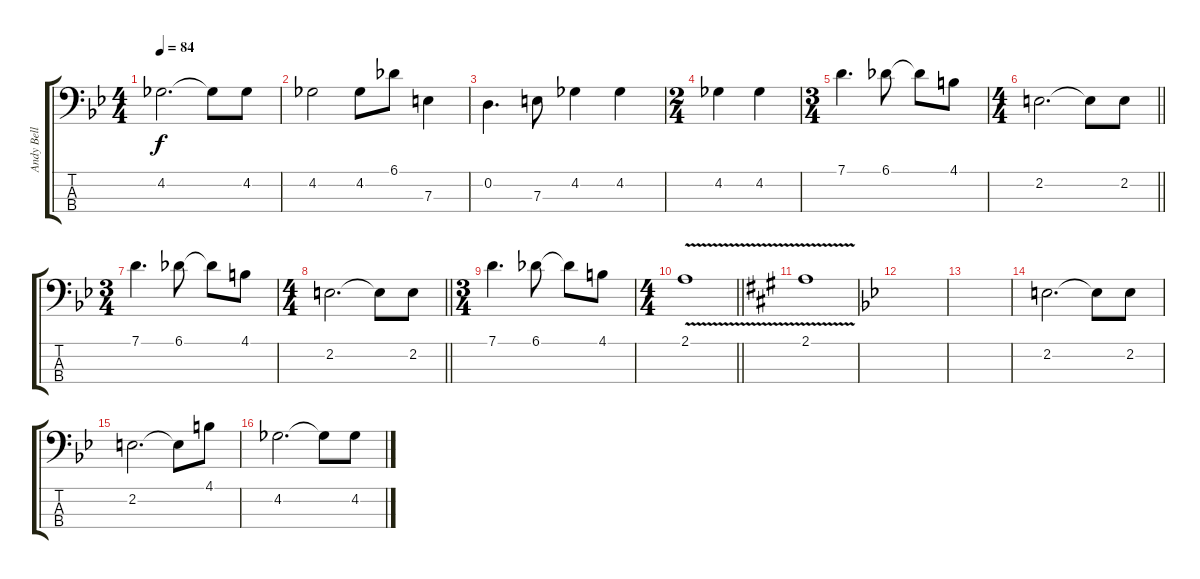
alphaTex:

\track ("Andy Bell" "Andy Bell") {instrument electricbassfinger}
\staff {score tabs}
\tuning (G2 D2 A1 E1) {hide}
\ts (4 4)
\tempo 84
\clef f4
\ks bb
4.2.2{d dy f} 4.2{t}.8 4.2.8 |
4.2.2 4.2.8 6.1.8 7.3.4 |
0.2.4{d} 7.3.8 4.2.4 4.2.4 |
\ts (2 4)
4.2.4 4.2.4 |
\ts (3 4)
7.1.4{d} 6.1.8 6.1{t}.8 4.1.8 |
\ts (4 4)
\barLineRight lightlight
2.2.2{d} 2.2{t}.8 2.2.8 |
\ts (3 4)
7.1.4{d} 6.1.8 6.1{t}.8 4.1.8 |
\ts (4 4)
\barLineRight lightlight
2.2.2{d} 2.2{t}.8 2.2.8 |
\ts (3 4)
7.1.4{d} 6.1.8 6.1{t}.8 4.1.8 |
\ts (4 4)
\barLineRight lightlight
2.1{v}.1 |
\ks a
2.1{v}.1 |
\ks bb
|
|
2.2.2{d} 2.2{t}.8 2.2.8 |
2.2.2{d} 2.2{t}.8 4.1.8 |
4.2.2{d} 4.2{t}.8 4.2.8
